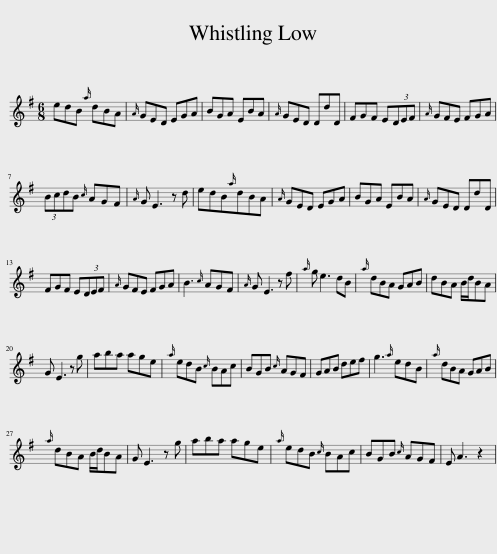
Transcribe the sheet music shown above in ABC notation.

X:1
L:1/8
M:6/8
I:linebreak $
K:Emin
V:1 treble
V:1
 edB{a} dBA |{A} GED EGA | BGA EBA |{A} GED DdD | FGF E(3DEF | %5
{A} GFE FGA |$ (3BcdB{c} AGF |{A} G E3 z d | edB{a}dBA |{A} GED EGA | %10
 BGA EBA |{A} GED DdD |$ FGF E(3DEF |{A} GFE FGA | B3{c} AGF | %15
{A} G E3 z f |{a} g e3 dB |{a} dBA GAB | dBA B/d/BA |$ G E3 z g | %20
 aba age |{a} edB{c} BAc | BGB{c} AGF | GAB def | g3{a} edB | %25
{a} dBA GAB |${a} dBA B/d/BA | G E3 z g | aba age |{a} edB{c} BAc | %30
 BGB{c} AGF | E A3 z2 | %32
